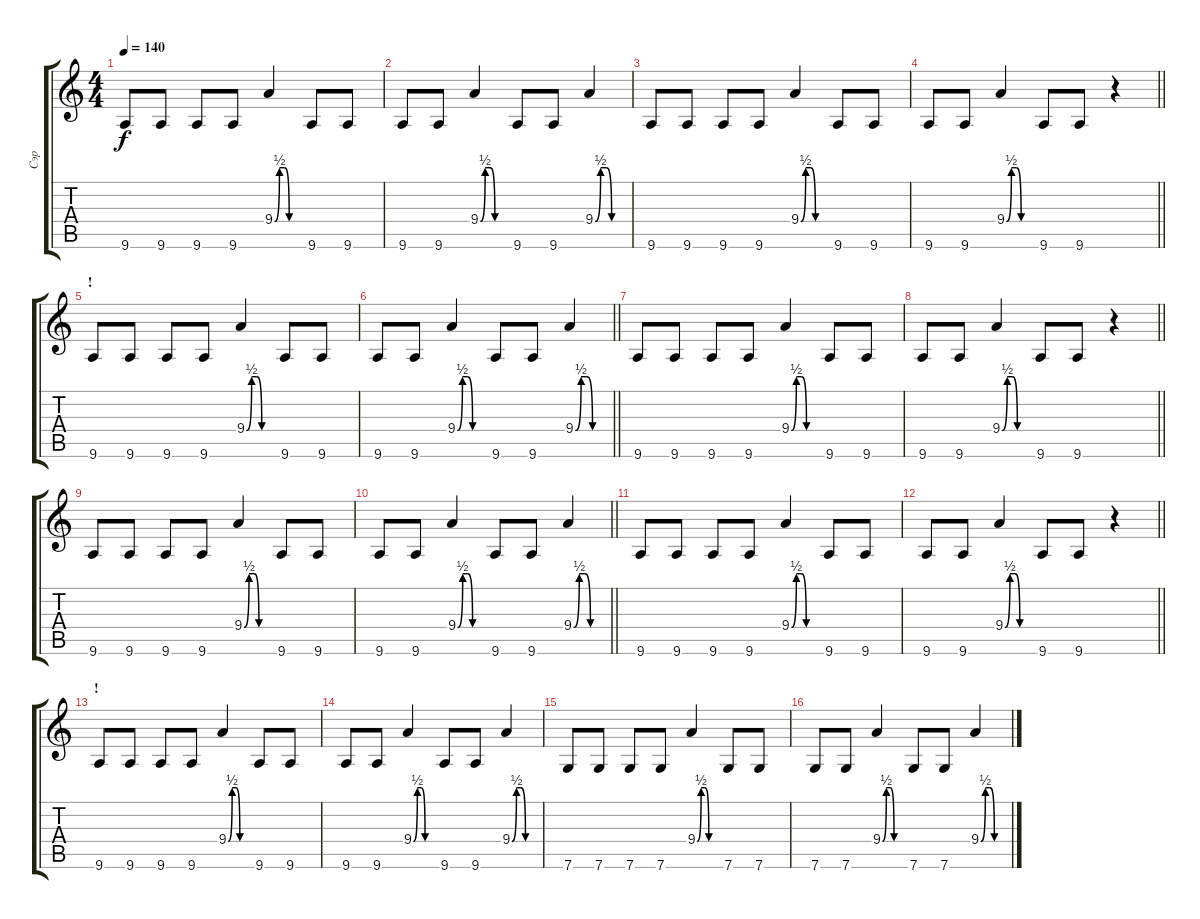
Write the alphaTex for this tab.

\track ("Сэр" "Сэр") {instrument electricguitarclean}
\staff {score tabs}
\tuning (D4 A3 F3 C3 G2 C2) {hide}
\ts (4 4)
\tempo 140
\clef g2
\ks c
9.6.8{dy f} 9.6.8 9.6.8 9.6.8 9.4{be (custom 0 0 10 2 20 2 30 0 60 0)}.4 9.6.8 9.6.8 |
9.6.8 9.6.8 9.4{be (custom 0 0 10 2 20 2 30 0 60 0)}.4 9.6.8 9.6.8 9.4{be (custom 0 0 10 2 20 2 30 0 60 0)}.4 |
9.6.8 9.6.8 9.6.8 9.6.8 9.4{be (custom 0 0 10 2 20 2 30 0 60 0)}.4 9.6.8 9.6.8 |
\barLineRight lightlight
9.6.8 9.6.8 9.4{be (custom 0 0 10 2 20 2 30 0 60 0)}.4 9.6.8 9.6.8 r.4 |
\section ("" "!")
9.6.8 9.6.8 9.6.8 9.6.8 9.4{be (custom 0 0 10 2 20 2 30 0 60 0)}.4 9.6.8 9.6.8 |
\barLineRight lightlight
9.6.8 9.6.8 9.4{be (custom 0 0 10 2 20 2 30 0 60 0)}.4 9.6.8 9.6.8 9.4{be (custom 0 0 10 2 20 2 30 0 60 0)}.4 |
9.6.8 9.6.8 9.6.8 9.6.8 9.4{be (custom 0 0 10 2 20 2 30 0 60 0)}.4 9.6.8 9.6.8 |
\barLineRight lightlight
9.6.8 9.6.8 9.4{be (custom 0 0 10 2 20 2 30 0 60 0)}.4 9.6.8 9.6.8 r.4 |
9.6.8 9.6.8 9.6.8 9.6.8 9.4{be (custom 0 0 10 2 20 2 30 0 60 0)}.4 9.6.8 9.6.8 |
\barLineRight lightlight
9.6.8 9.6.8 9.4{be (custom 0 0 10 2 20 2 30 0 60 0)}.4 9.6.8 9.6.8 9.4{be (custom 0 0 10 2 20 2 30 0 60 0)}.4 |
9.6.8 9.6.8 9.6.8 9.6.8 9.4{be (custom 0 0 10 2 20 2 30 0 60 0)}.4 9.6.8 9.6.8 |
\barLineRight lightlight
9.6.8 9.6.8 9.4{be (custom 0 0 10 2 20 2 30 0 60 0)}.4 9.6.8 9.6.8 r.4 |
\section ("" "!")
9.6.8 9.6.8 9.6.8 9.6.8 9.4{be (custom 0 0 10 2 20 2 30 0 60 0)}.4 9.6.8 9.6.8 |
9.6.8 9.6.8 9.4{be (custom 0 0 10 2 20 2 30 0 60 0)}.4 9.6.8 9.6.8 9.4{be (custom 0 0 10 2 20 2 30 0 60 0)}.4 |
7.6.8 7.6.8 7.6.8 7.6.8 9.4{be (custom 0 0 10 2 20 2 30 0 60 0)}.4 7.6.8 7.6.8 |
7.6.8 7.6.8 9.4{be (custom 0 0 10 2 20 2 30 0 60 0)}.4 7.6.8 7.6.8 9.4{be (custom 0 0 10 2 20 2 30 0 60 0)}.4
